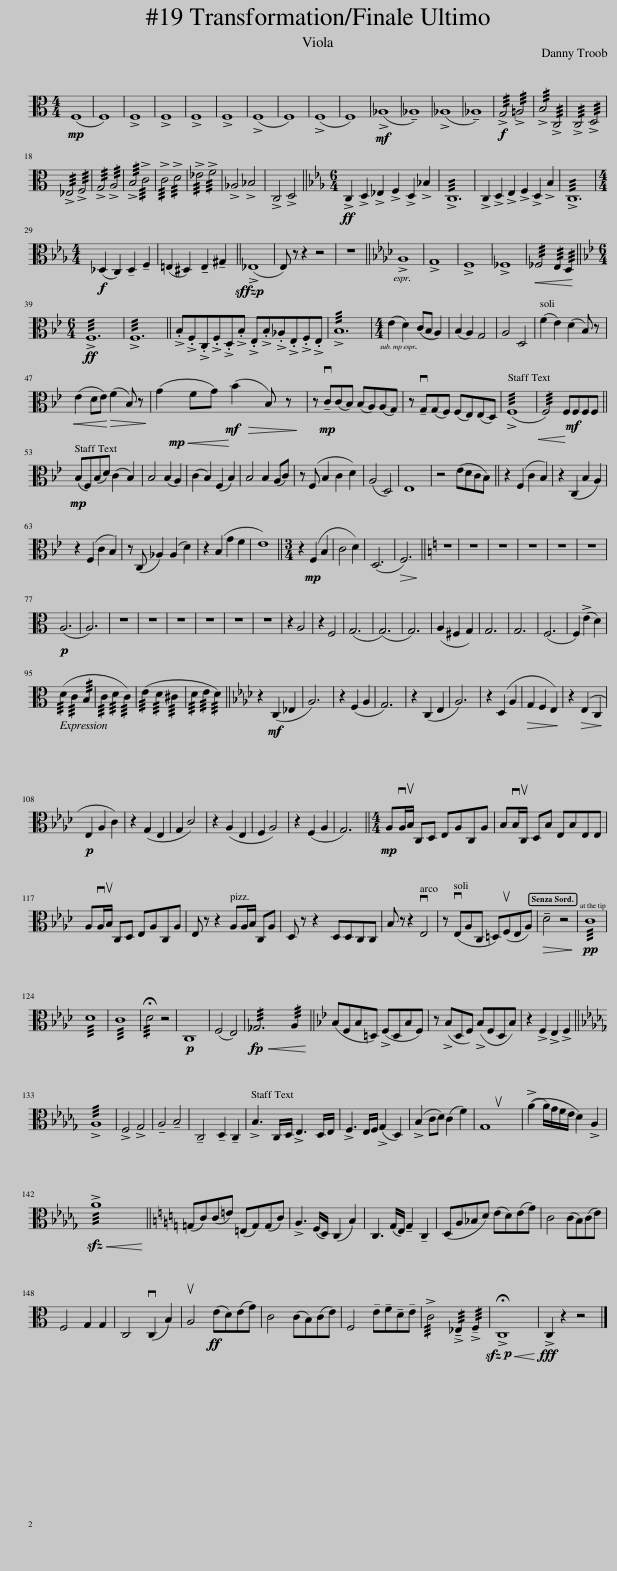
X:1
L:1/8
M:4/4
I:linebreak $
K:C
V:1 alto
V:1
!mp! (F,8 | F,8) | !>!F,8 | !>!F,8 | !>!F,8 | %5
 !>!F,8 | (!>!F,8 | F,8) | (!>!F,8 | F,8) | %10
!mf! (!>!_A,8 | !tenuto!_A,8) | (!>!_A,8 | !tenuto!_A,8) |!f! !///!!>!G,4 !///!!>!=A,4 | %15
 !///!!>!B,4 !///!!>!C,4 | !///!!>!C,4 !///!!>!D,4 |$ !///!!>!_E,4 !///!!>!F,4 | !///!!>!G,4 !///!!>!A,4 | !///!!>!B,4 !///!!>!C4 | %20
 !///!!>!C4 !///!!>!D4 | !///!!>!_E4 !///!!>!F4 | !>!_A,4 !>!_B,4 | !>!C,4 !>!D,4 ||[K:Eb][M:6/4]!ff! !>!C,2 !>!D,2 !>!_E,2 !>!F,2 !>!D,2 !>!_B,2 | %25
 !///!!>!C,12 | !>!C,2 !>!D,2 !>!E,2 !>!F,2 !>!D,2 !>!B,2 | !///!!>!C,12 |$[M:4/4]!f! (_D,2 C,2) !tenuto!D,2 !tenuto!F,2 | (=E,2 ^D,2) !tenuto!E,2 !tenuto!^G,2 || %30
!p! (!>!_E,8 | E,) z z2 z4 | z8 ||[K:Ab] !>!A,8 | !>!G,8 | %35
 !>!F,8 | !>!_F,8 |!<(! !///!_F,4 !///!E,2 !///!D,2!<)! ||$[K:Bb][M:6/4]!ff! !///!!>!F,12 | !///!!>!F,12 || %40
 !>!.B,!>!.F,!>!.C,!>!.F,!>!.D,!>!.B, !>!.E,!>!.B,!>!._A,!>!.E,!>!.F,!>!.E, | !///!!>!B,12 |[M:4/4] (E2 D2) (CB, A,2) | (B,2 A,2) G,4 | A,4 D,4 | %45
 (F2 E2) (D2 B,) z |$!<(! (E2 DE)!>(! (F2 B,) z!<)!!>)! | (G2!mp!!<(! FG)!mf! (B2!>(! B,) z!<)!!>)! | z!mp! !tenuto!vC(CB,) (B,A,)(A,G,) | z !tenuto!vG,(G,F,) (F,E,)(E,D,) | %50
 (!///!!>!F,8 |!<(! !///!F,4) F,!mf!F,F,F,!<)! ||$!mp! (B,F,)(B,D) (C2 B,2) | B,4 (B,2 A,2) | (C2 B,2) (F,2 B,2) | %55
 B,4 B,2 (A,C) | z (F, B,2 C2 D2) | (A,4 D,4) | E,8 | z4 (EDCB,) || %60
 z2 (F,2 C2 B,2) | z2 (C,2 B,2 A,2) |$ z2 (F,2 C2 B,2) | z (C, _A,2) (A,2 D2) | z2 (B,2 G2 F2 | %65
 E8) ||[M:3/4] z2!mp! (F,2 B,2 | C4 D2) | (D,6 |!>(! F,6)!>)! || %70
[K:C] z6 | z6 | z6 | z6 | z6 | %75
 z6 |$!p! (A,6 | A,6) | z6 | z6 | %80
 z6 | z6 | z6 | z6 | z2 A,4 | %85
 z2 F,4 | (G,6 | (G,6) | G,6) | (A,2 ^F,2 G,2) | %90
 G,6 | G,6 | (F,6 | F,2) (!>!E2 D2) |$ (!///!D2 !///!C2 !///!B,2 | %95
 !///!C2 !///!D2 !///!C2) | (!///!E2 !///!D2 !///!^C2 | !///!D2 !///!E2 !///!D2) ||[K:Ab] z2!mf! (C,2 _E,2 | A,6) | %100
 z2 (F,2 A,2 | G,6) | z2 (C,2 E,2 | A,6) | z2 (D,2 A,2 | %105
!>(! G,2 F,2 E,2)!>)! | z2!>(! (E,2 C,2!>)! |$!p! E,2 A,2 C2) | z2 (G,2 E,2 | G,2 C4) | %110
 z2 (A,2 E,2 | F,2 A,4) | z2 (F,2 A,2 | G,6) ||[M:4/4]!mp! A,vA,/uB,/ C,D, E,A,C,A, | %115
 B,vB,/uC,/ D,B, E,B,E,E, |$ A,vA,/uB,/ C,D, E,A,C,A, | E, z z2 A,A,/B,/ C,A, | D, z z2 D,D,C,C, | B, z z2 vE,4 | %120
 z (vE,A,C, =D,)(uF,E,A,) |!>(! !tenuto!D4 z4!>)! |!pp! !///!C8 |$ !///!D8 | !///!C8 | %125
 !///!!fermata!D4 z4 |!p! C,8 | (F,4 E,4) |!<(! !///!_G,6 !///!A,2!<)! ||[K:Bb] (B,F,B,=D,) (!>!F,D,B,F,) | %130
 z (!>!B,D,F,) (!>!B,F,D,B,) | z2 !>!F,2 !>!E,2 !>!F,2 ||$[K:Db] !///!!>!A,8 | !>!F,4 !>!G,4 | !tenuto!A,4 !tenuto!B,4 | %135
 !tenuto!C,4 !tenuto!D,2 !tenuto!C,2 | !>!B,3 C,/D,/ !>!E,3 D,/E,/ | !>!F,3 E,/F,/ (!>!G,2 D,2) | (!>!B,2 CD) (C2 F2) | uG,8 | %140
 ((!>!A2 A/)G/F/E/ D2) !>!A,2 |$!sfz!!<(! !///!!>!A8!<)! ||[K:C] (=G,C)(C=E) (=E,G,)(G,C) | !>!A,3 (F,/D,/) (C,2 B,2) | C,3 (G,/E,/) !tenuto!G,2 !tenuto!C,2 | %145
 (D,A,_B,D) (ED)(EG) | C4 (CB,)(CE) |$ F,4 G,2 G,2 | C,4 (vC,2 B,2) | uA,4!ff! (ED)(EG) | %150
 C4 (CB,)(CE) | F,4 !tenuto!E!tenuto!F!tenuto!D!tenuto!E | !///!!>!C4 !///!!>!!tenuto!_E,2 !///!!>!!tenuto!F,2 |!sfz!!p!!<(! !>!!fermata!C,8!<)! |!fff! !>!C,2 z2 z4 |] %155
